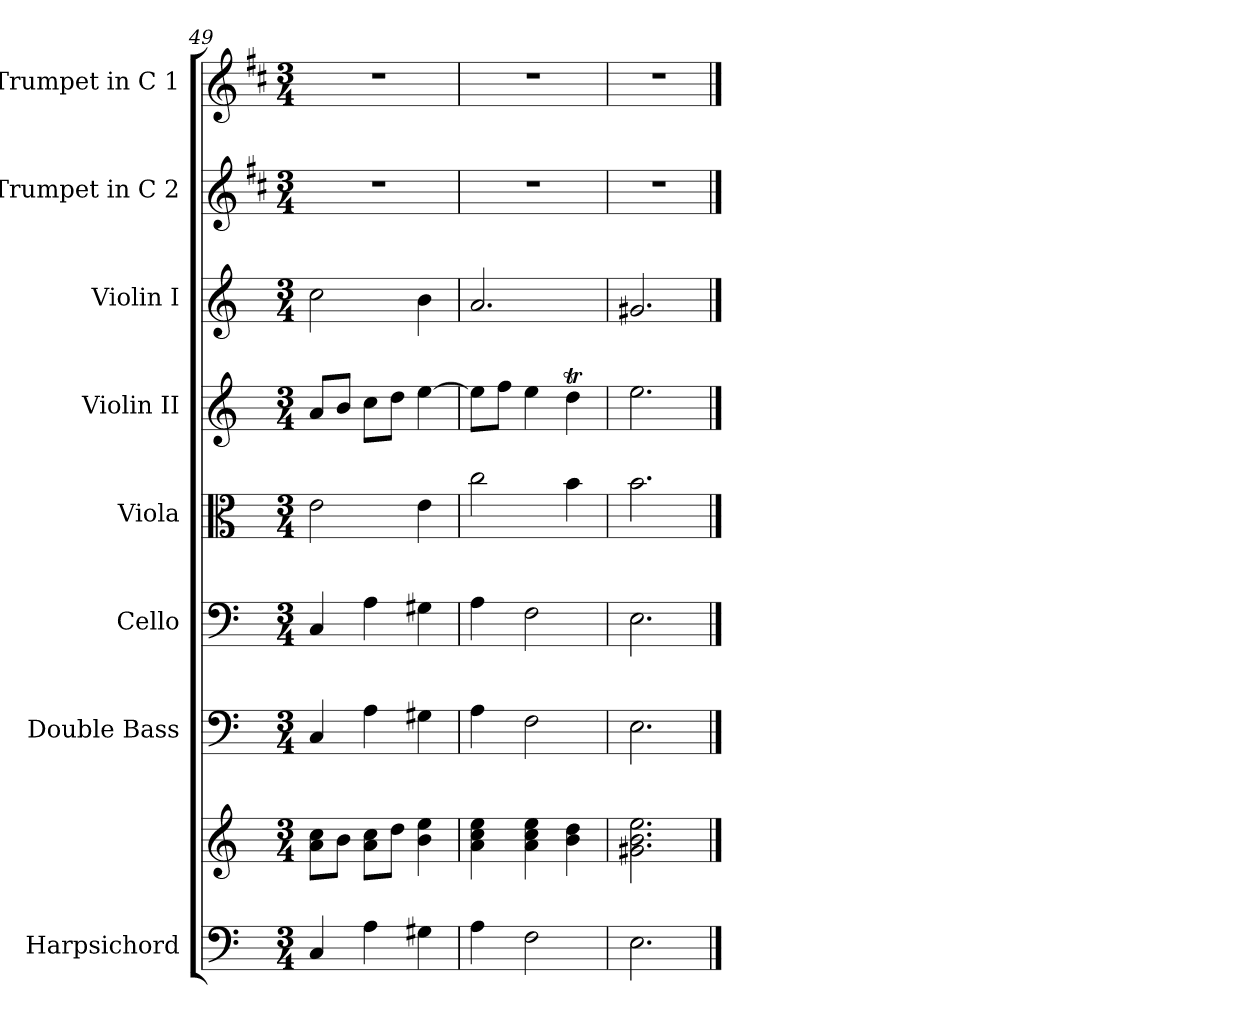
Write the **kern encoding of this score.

**kern	**kern	**kern	**kern	**kern	**kern	**kern	**kern	**kern
*part8	*part8	*part7	*part6	*part5	*part4	*part3	*part2	*part1
*staff9	*staff8	*staff7	*staff6	*staff5	*staff4	*staff3	*staff2	*staff1
*I"Harpsichord	*	*I"Double Bass	*I"Cello	*I"Viola	*I"Violin II	*I"Violin I	*I"Trumpet in C 2	*I"Trumpet in C 1
*I'Hpschd.	*	*I'D.B.	*	*I'Vla.	*I'Vln. II	*I'Vln. I	*	*
*clefF4	*clefG2	*clefF4	*clefF4	*clefC3	*clefG2	*clefG2	*clefG2	*clefG2
*	*	*ITrd7c12	*	*	*	*	*ITrd1c2	*ITrd1c2
*k[]	*k[]	*k[]	*k[]	*k[]	*k[]	*k[]	*k[]	*k[]
*M3/4	*M3/4	*M3/4	*M3/4	*M3/4	*M3/4	*M3/4	*M3/4	*M3/4
=49	=49	=49	=49	=49	=49	=49	=49	=49
4C/	8a\ 8cc\L	4CC/	4C/	2e\	8a/L	2cc\	2.r	2.r
.	8b\J	.	.	.	8b/J	.	.	.
4A\	8a\ 8cc\L	4AA\	4A\	.	8cc\L	.	.	.
.	8dd\J	.	.	.	8dd\J	.	.	.
4G#X\	4b\ 4ee\	4GG#X\	4G#X\	4e\	[4ee\	4b\	.	.
=50	=50	=50	=50	=50	=50	=50	=50	=50
4A\	4a\ 4cc\ 4ee\	4AA\	4A\	2cc\	8ee\L]	2.a/	2.r	2.r
.	.	.	.	.	8ff\J	.	.	.
2F\	4a\ 4cc\ 4ee\	2FF\	2F\	.	4ee\	.	.	.
.	4b\ 4dd\	.	.	4b\	4ddT\	.	.	.
=51	=51	=51	=51	=51	=51	=51	=51	=51
2.E\	2.g#X\ 2.b\ 2.ee\	2.EE\	2.E\	2.b\	2.ee\	2.g#X/	2.r	2.r
==	==	==	==	==	==	==	==	==
*-	*-	*-	*-	*-	*-	*-	*-	*-
